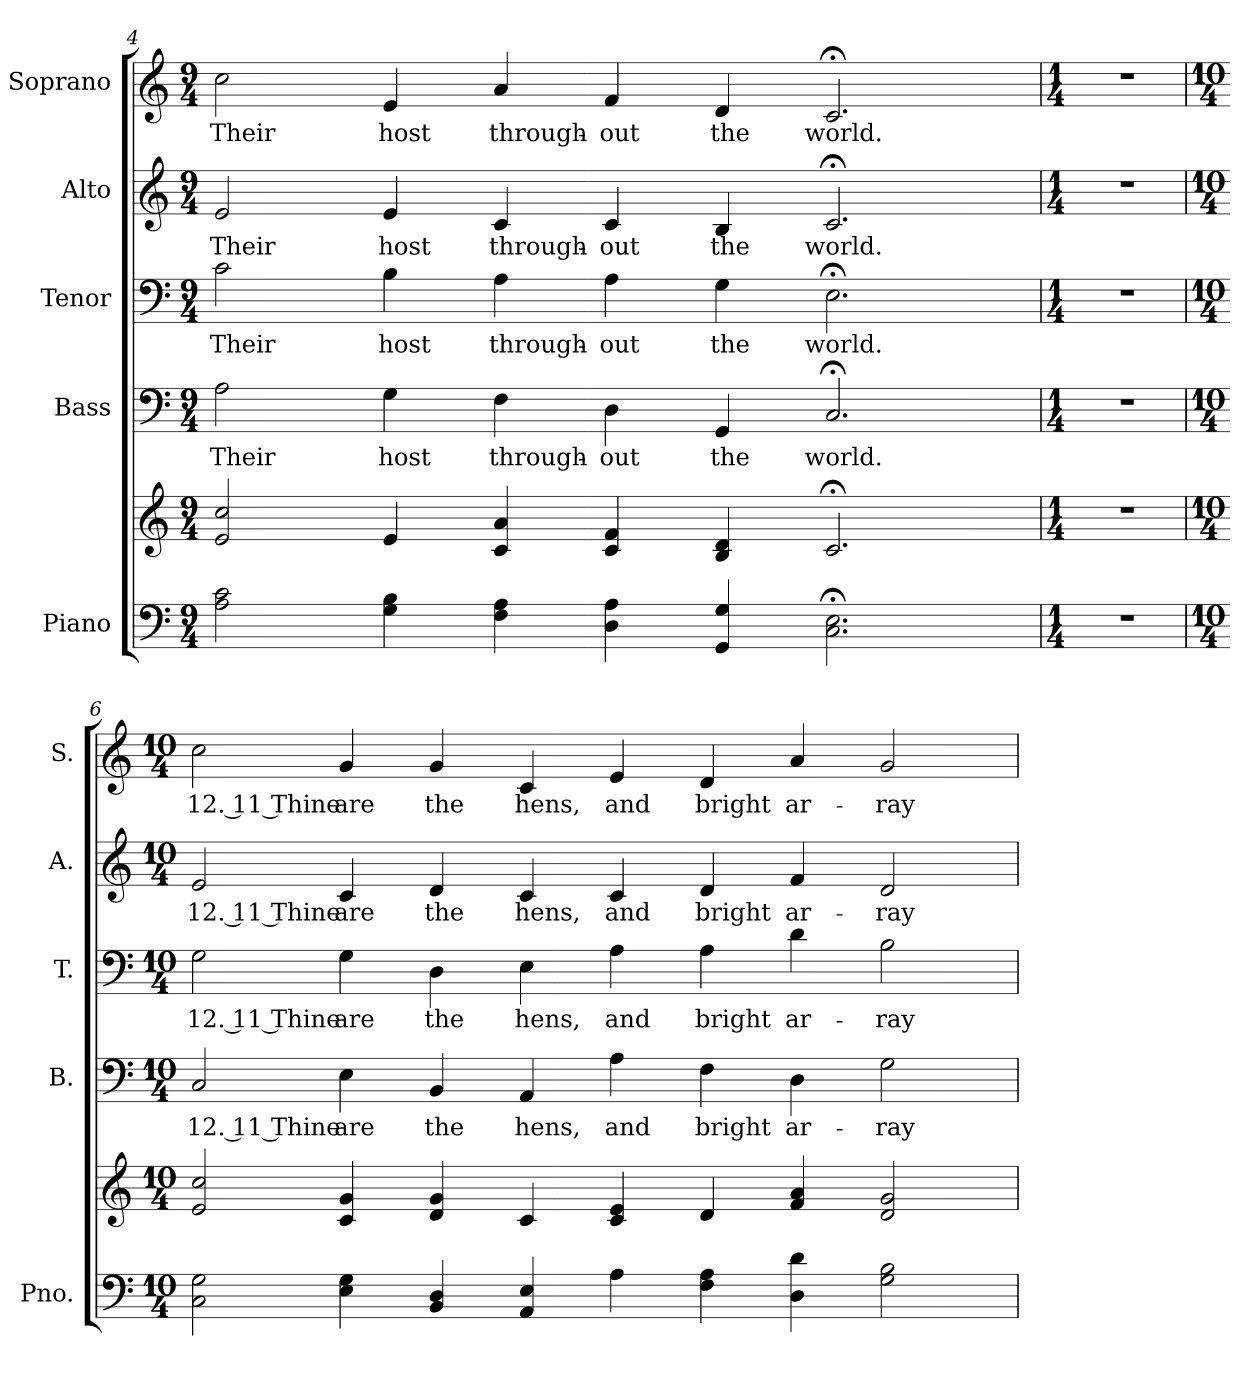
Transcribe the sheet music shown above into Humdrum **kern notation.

**kern	**kern	**kern	**text	**kern	**text	**kern	**text	**kern	**text
*part5	*part5	*part4	*part4	*part3	*part3	*part2	*part2	*part1	*part1
*staff6	*staff5	*staff4	*staff4	*staff3	*staff3	*staff2	*staff2	*staff1	*staff1
*I"Piano	*	*I"Bass	*	*I"Tenor	*	*I"Alto	*	*I"Soprano	*
*I'Pno.	*	*I'B.	*	*I'T.	*	*I'A.	*	*I'S.	*
*clefF4	*clefG2	*clefF4	*	*clefF4	*	*clefG2	*	*clefG2	*
*k[]	*k[]	*k[]	*	*k[]	*	*k[]	*	*k[]	*
*C:	*C:	*C:	*	*C:	*	*C:	*	*C:	*
*M9/4	*M9/4	*M9/4	*	*M9/4	*	*M9/4	*	*M9/4	*
=4	=4	=4	=4	=4	=4	=4	=4	=4	=4
!	!	!	!LO:LY:b:color=#000000	!	!	!	!	!	!
!	!	!	!	!	!LO:LY:b:color=#000000	!	!	!	!
!	!	!	!	!	!	!	!LO:LY:b:color=#000000	!	!
!	!	!	!	!	!	!	!	!	!LO:LY:b:color=#000000
2Ai\ 2ci	2ei/ 2cci	2Ai\	Their	2ci\	Their	2ei/	Their	2cci\	Their
!	!	!	!LO:LY:b:color=#000000	!	!	!	!	!	!
!	!	!	!	!	!LO:LY:b:color=#000000	!	!	!	!
!	!	!	!	!	!	!	!LO:LY:b:color=#000000	!	!
!	!	!	!	!	!	!	!	!	!LO:LY:b:color=#000000
4Gi\ 4Bi	4ei/	4Gi\	host	4Bi\	host	4ei/	host	4ei/	host
!	!	!	!LO:LY:b:color=#000000	!	!	!	!	!	!
!	!	!	!	!	!LO:LY:b:color=#000000	!	!	!	!
!	!	!	!	!	!	!	!LO:LY:b:color=#000000	!	!
!	!	!	!	!	!	!	!	!	!LO:LY:b:color=#000000
4Fi\ 4Ai	4ci/ 4ai	4Fi\	through-	4Ai\	through-	4ci/	through-	4ai/	through-
!	!	!	!LO:LY:b:color=#000000	!	!	!	!	!	!
!	!	!	!	!	!LO:LY:b:color=#000000	!	!	!	!
!	!	!	!	!	!	!	!LO:LY:b:color=#000000	!	!
!	!	!	!	!	!	!	!	!	!LO:LY:b:color=#000000
4Di\ 4Ai	4ci/ 4fi	4Di\	-out	4Ai\	-out	4ci/	-out	4fi/	-out
!	!	!	!LO:LY:b:color=#000000	!	!	!	!	!	!
!	!	!	!	!	!LO:LY:b:color=#000000	!	!	!	!
!	!	!	!	!	!	!	!LO:LY:b:color=#000000	!	!
!	!	!	!	!	!	!	!	!	!LO:LY:b:color=#000000
4GGi/ 4Gi	4Bi/ 4di	4GGi/	the	4Gi\	the	4Bi/	the	4di/	the
!	!	!	!LO:LY:b:color=#000000	!	!	!	!	!	!
!	!	!	!	!	!LO:LY:b:color=#000000	!	!	!	!
!	!	!	!	!	!	!	!LO:LY:b:color=#000000	!	!
!	!	!	!	!	!	!	!	!	!LO:LY:b:color=#000000
2.Ci\; 2.Ei;	2.c;i/	2.C;i/	world.	2.E;i\	world.	2.c;i/	world.	2.c;i/	world.
!!LO:PB:g=z
=5	=5	=5	=5	=5	=5	=5	=5	=5	=5
*M1/4	*M1/4	*M1/4	*	*M1/4	*	*M1/4	*	*M1/4	*
!LO:N:vis=1	!LO:N:vis=1	!LO:N:vis=1	!	!LO:N:vis=1	!	!LO:N:vis=1	!	!LO:N:vis=1	!
4r	4r	4r	.	4r	.	4r	.	4r	.
=6	=6	=6	=6	=6	=6	=6	=6	=6	=6
*M10/4	*M10/4	*M10/4	*	*M10/4	*	*M10/4	*	*M10/4	*
!	!	!	!LO:LY:b:color=#000000	!	!	!	!	!	!
!	!	!	!	!	!LO:LY:b:color=#000000	!	!	!	!
!	!	!	!	!	!	!	!LO:LY:b:color=#000000	!	!
!	!	!	!	!	!	!	!	!	!LO:LY:b:color=#000000
2Ci\ 2Gi	2ei/ 2cci	2Ci/	12. 11 Thine	2Gi\	12. 11 Thine	2ei/	12. 11 Thine	2cci\	12. 11 Thine
!	!	!	!LO:LY:b:color=#000000	!	!	!	!	!	!
!	!	!	!	!	!LO:LY:b:color=#000000	!	!	!	!
!	!	!	!	!	!	!	!LO:LY:b:color=#000000	!	!
!	!	!	!	!	!	!	!	!	!LO:LY:b:color=#000000
4Ei\ 4Gi	4ci/ 4gi	4Ei\	are	4Gi\	are	4ci/	are	4gi/	are
!	!	!	!LO:LY:b:color=#000000	!	!	!	!	!	!
!	!	!	!	!	!LO:LY:b:color=#000000	!	!	!	!
!	!	!	!	!	!	!	!LO:LY:b:color=#000000	!	!
!	!	!	!	!	!	!	!	!	!LO:LY:b:color=#000000
4BBi/ 4Di	4di/ 4gi	4BBi/	the	4Di\	the	4di/	the	4gi/	the
!	!	!	!LO:LY:b:color=#000000	!	!	!	!	!	!
!	!	!	!	!	!LO:LY:b:color=#000000	!	!	!	!
!	!	!	!	!	!	!	!LO:LY:b:color=#000000	!	!
!	!	!	!	!	!	!	!	!	!LO:LY:b:color=#000000
4AAi/ 4Ei	4ci/	4AAi/	hens,	4Ei\	hens,	4ci/	hens,	4ci/	hens,
!	!	!	!LO:LY:b:color=#000000	!	!	!	!	!	!
!	!	!	!	!	!LO:LY:b:color=#000000	!	!	!	!
!	!	!	!	!	!	!	!LO:LY:b:color=#000000	!	!
!	!	!	!	!	!	!	!	!	!LO:LY:b:color=#000000
4Ai\	4ci/ 4ei	4Ai\	and	4Ai\	and	4ci/	and	4ei/	and
!	!	!	!LO:LY:b:color=#000000	!	!	!	!	!	!
!	!	!	!	!	!LO:LY:b:color=#000000	!	!	!	!
!	!	!	!	!	!	!	!LO:LY:b:color=#000000	!	!
!	!	!	!	!	!	!	!	!	!LO:LY:b:color=#000000
4Fi\ 4Ai	4di/	4Fi\	bright	4Ai\	bright	4di/	bright	4di/	bright
!	!	!	!LO:LY:b:color=#000000	!	!	!	!	!	!
!	!	!	!	!	!LO:LY:b:color=#000000	!	!	!	!
!	!	!	!	!	!	!	!LO:LY:b:color=#000000	!	!
!	!	!	!	!	!	!	!	!	!LO:LY:b:color=#000000
4Di\ 4di	4fi/ 4ai	4Di\	ar-	4di\	ar-	4fi/	ar-	4ai/	ar-
!	!	!	!LO:LY:b:color=#000000	!	!	!	!	!	!
!	!	!	!	!	!LO:LY:b:color=#000000	!	!	!	!
!	!	!	!	!	!	!	!LO:LY:b:color=#000000	!	!
!	!	!	!	!	!	!	!	!	!LO:LY:b:color=#000000
2Gi\ 2Bi	2di/ 2gi	2Gi\	-ray	2Bi\	-ray	2di/	-ray	2gi/	-ray
=	=	=	=	=	=	=	=	=	=
*-	*-	*-	*-	*-	*-	*-	*-	*-	*-
